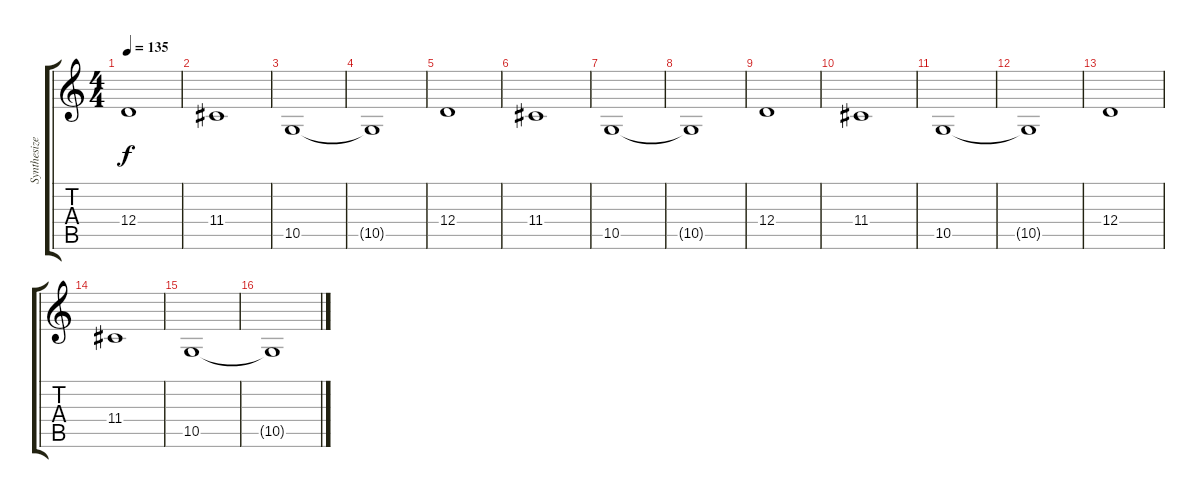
\track ("Synthesizer 2" "Synthesize") {instrument lead1square}
\staff {score tabs}
\tuning (E4 B3 G3 D3 A2 E2) {hide}
\ts (4 4)
\tempo 135
\clef g2
\ks c
12.4.1{dy f volume 12} |
11.4.1 |
10.5.1 |
10.5{t}.1 |
12.4.1 |
11.4.1 |
10.5.1 |
10.5{t}.1 |
12.4.1 |
11.4.1 |
10.5.1 |
10.5{t}.1 |
12.4.1 |
11.4.1 |
10.5.1 |
10.5{t}.1
